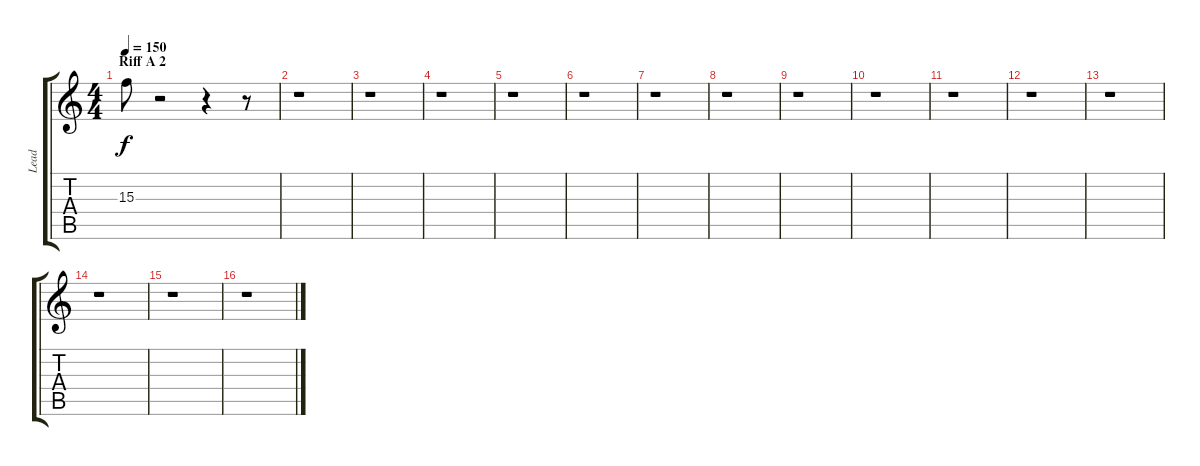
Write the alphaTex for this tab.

\track ("Lead" "Lead") {instrument distortionguitar}
\staff {score tabs}
\tuning (B3 Gb3 D3 A2 E2 B1) {hide}
\ts (4 4)
\section ("" "Riff A 2")
\tempo 150
\clef g2
\ks c
15.3{t}.8{dy f} r.2 r.4 r.8 |
r.1 |
r.1 |
r.1 |
r.1 |
r.1 |
r.1 |
r.1 |
r.1 |
r.1 |
r.1 |
r.1 |
r.1 |
r.1 |
r.1 |
r.1
